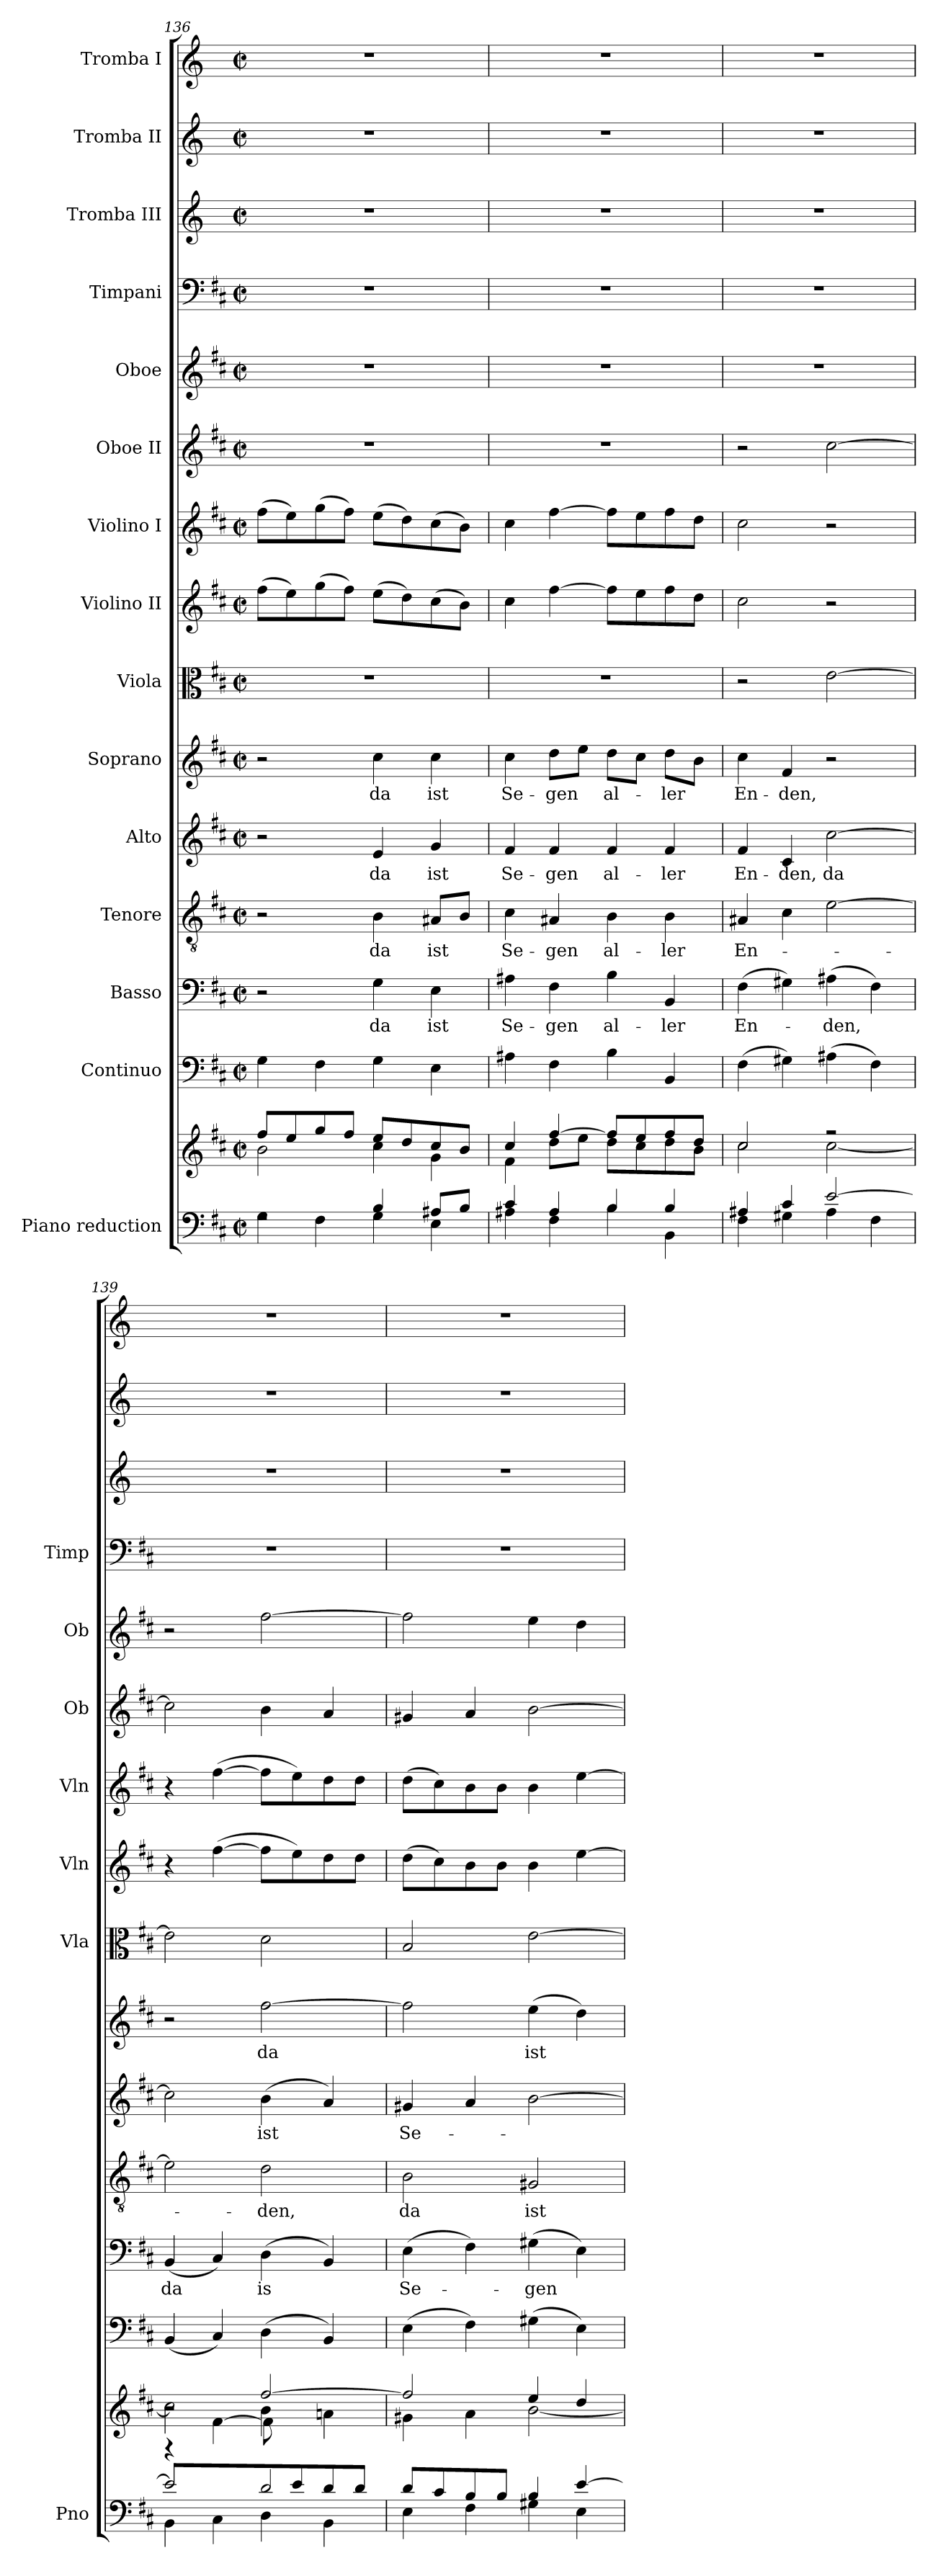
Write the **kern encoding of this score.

**kern	**kern	**kern	**kern	**text	**kern	**text	**kern	**text	**kern	**text	**kern	**kern	**kern	**kern	**kern	**kern	**kern	**kern	**kern
*part15	*part15	*part14	*part13	*part13	*part12	*part12	*part11	*part11	*part10	*part10	*part9	*part8	*part7	*part6	*part5	*part4	*part3	*part2	*part1
*staff16	*staff15	*staff14	*staff13	*staff13	*staff12	*staff12	*staff11	*staff11	*staff10	*staff10	*staff9	*staff8	*staff7	*staff6	*staff5	*staff4	*staff3	*staff2	*staff1
*I"Piano reduction	*	*I"Continuo	*I"Basso	*	*I"Tenore	*	*I"Alto	*	*I"Soprano	*	*I"Viola	*I"Violino II	*I"Violino I	*I"Oboe II	*I"Oboe	*I"Timpani	*I"Tromba III	*I"Tromba II	*I"Tromba I
*I'Pno	*	*	*	*	*	*	*	*	*	*	*I'Vla	*I'Vln	*I'Vln	*I'Ob	*I'Ob	*I'Timp	*	*	*
*clefF4	*clefG2	*clefF4	*clefF4	*	*clefGv2	*	*clefG2	*	*clefG2	*	*clefC3	*clefG2	*clefG2	*clefG2	*clefG2	*clefF4	*clefG2	*clefG2	*clefG2
*	*	*	*	*	*	*	*	*	*	*	*	*	*	*	*	*	*ITrd-1c-2	*ITrd-1c-2	*ITrd-1c-2
*k[f#c#]	*k[f#c#]	*k[f#c#]	*k[f#c#]	*	*k[f#c#]	*	*k[f#c#]	*	*k[f#c#]	*	*k[f#c#]	*k[f#c#]	*k[f#c#]	*k[f#c#]	*k[f#c#]	*k[f#c#]	*k[f#c#]	*k[f#c#]	*k[f#c#]
*M2/2	*M2/2	*M2/2	*M2/2	*	*M2/2	*	*M2/2	*	*M2/2	*	*M2/2	*M2/2	*M2/2	*M2/2	*M2/2	*M2/2	*M2/2	*M2/2	*M2/2
*met(c|)	*met(c|)	*met(c|)	*met(c|)	*	*met(c|)	*	*met(c|)	*	*met(c|)	*	*met(c|)	*met(c|)	*met(c|)	*met(c|)	*met(c|)	*met(c|)	*met(c|)	*met(c|)	*met(c|)
=136	=136	=136	=136	=136	=136	=136	=136	=136	=136	=136	=136	=136	=136	=136	=136	=136	=136	=136	=136
*^	*^	*	*	*	*	*	*	*	*	*	*	*	*	*	*	*	*	*	*
2rF	4G\	8ff#/L	2b\	4G\	2r	.	2r	.	2r	.	2r	.	1r	(>8ff#\L	(>8ff#\L	1r	1r	1r	1r	1r	1r
.	.	8ee/	.	.	.	.	.	.	.	.	.	.	.	8ee\)	8ee\)	.	.	.	.	.	.
.	4F#\	8gg/	.	4F#\	.	.	.	.	.	.	.	.	.	(>8gg\	(>8gg\	.	.	.	.	.	.
.	.	8ff#/J	.	.	.	.	.	.	.	.	.	.	.	8ff#\J)	8ff#\J)	.	.	.	.	.	.
!	!	!	!	!	!	!LO:LY:b	!	!LO:LY:b	!	!LO:LY:b	!	!LO:LY:b	!	!	!	!	!	!	!	!	!
4B/	4G\	8ee/L	4cc#\	4G\	4G\	da	4B\	da	4e/	da	4cc#\	da	.	(>8ee\L	(>8ee\L	.	.	.	.	.	.
.	.	8dd/	.	.	.	.	.	.	.	.	.	.	.	8dd\)	8dd\)	.	.	.	.	.	.
!	!	!	!	!	!	!LO:LY:b	!	!LO:LY:b	!	!LO:LY:b	!	!LO:LY:b	!	!	!	!	!	!	!	!	!
8A#X/L	4E\	8cc#/	4g\	4E\	4E\	ist	8A#X/L	ist	4g/	ist	4cc#\	ist	.	(>8cc#\	(>8cc#\	.	.	.	.	.	.
8B/J	.	8b/J	.	.	.	.	8B/J	.	.	.	.	.	.	8b\J)	8b\J)	.	.	.	.	.	.
!!LO:PB:g=z
=137	=137	=137	=137	=137	=137	=137	=137	=137	=137	=137	=137	=137	=137	=137	=137	=137	=137	=137	=137	=137	=137
!	!	!	!	!	!	!LO:LY:b	!	!LO:LY:b	!	!LO:LY:b	!	!LO:LY:b	!	!	!	!	!	!	!	!	!
4c#/	4A#X\	4cc#/	4f#\	4A#X\	4A#X\	Se-	4c#\	Se-	4f#/	Se-	4cc#\	Se-	1r	4cc#\	4cc#\	1r	1r	1r	1r	1r	1r
!	!	!	!	!	!	!LO:LY:b	!	!LO:LY:b	!	!LO:LY:b	!	!LO:LY:b	!	!	!	!	!	!	!	!	!
4A#/	4F#\	[4ff#/	8dd\L	4F#\	4F#\	-gen	4A#X/	-gen	4f#/	-gen	8dd\L	-gen	.	[4ff#\	[4ff#\	.	.	.	.	.	.
.	.	.	8ee\J	.	.	.	.	.	.	.	8ee\J	.	.	.	.	.	.	.	.	.	.
!	!	!	!	!	!	!LO:LY:b	!	!LO:LY:b	!	!LO:LY:b	!	!LO:LY:b	!	!	!	!	!	!	!	!	!
4B/	4B\	8ff#/L]	8dd\L	4B\	4B\	al-	4B\	al-	4f#/	al-	8dd\L	al-	.	8ff#\L]	8ff#\L]	.	.	.	.	.	.
.	.	8ee/	8cc#\	.	.	.	.	.	.	.	8cc#\J	.	.	8ee\	8ee\	.	.	.	.	.	.
!	!	!	!	!	!	!LO:LY:b	!	!LO:LY:b	!	!LO:LY:b	!	!LO:LY:b	!	!	!	!	!	!	!	!	!
4B/	4BB\	8ff#/	8dd\	4BB/	4BB/	-ler	4B\	-ler	4f#/	-ler	8dd\L	-ler	.	8ff#\	8ff#\	.	.	.	.	.	.
.	.	8dd/J	8b\J	.	.	.	.	.	.	.	8b\J	.	.	8dd\J	8dd\J	.	.	.	.	.	.
=138	=138	=138	=138	=138	=138	=138	=138	=138	=138	=138	=138	=138	=138	=138	=138	=138	=138	=138	=138	=138	=138
!	!	!	!	!	!	!LO:LY:b	!	!LO:LY:b	!	!LO:LY:b	!	!LO:LY:b	!	!	!	!	!	!	!	!	!
4A#X/	4F#\	2cc#/	2cc#\	(>4F#\	(>4F#\	En-	4A#X/	En-	4f#/	En-	4cc#\	En-	2r	2cc#\	2cc#\	2r	1r	1r	1r	1r	1r
!	!	!	!	!	!	!	!	!	!	!LO:LY:b	!	!LO:LY:b	!	!	!	!	!	!	!	!	!
4c#/	4G#X\	.	.	4G#X\)	4G#X\)	.	4c#\	.	4c#/	-den,	4f#/	-den,	.	.	.	.	.	.	.	.	.
!	!	!	!	!	!	!LO:LY:b	!	!	!	!LO:LY:b	!	!	!	!	!	!	!	!	!	!	!
[2e/	4A#\	2r	[2cc#\	(>4A#X\	(>4A#X\	-den,	[2e\	.	[2cc#\	da	2r	.	[2e\	2r	2r	[2cc#\	.	.	.	.	.
.	4F#\	.	.	4F#\)	4F#\)	.	.	.	.	.	.	.	.	.	.	.	.	.	.	.	.
=139	=139	=139	=139	=139	=139	=139	=139	=139	=139	=139	=139	=139	=139	=139	=139	=139	=139	=139	=139	=139	=139
*	*^	*^	*^	*	*	*	*	*	*	*	*	*	*	*	*	*	*	*	*	*	*
!	!	!	!	!	!	!	!	!	!LO:LY:b	!	!	!	!	!	!	!	!	!	!	!	!	!	!	!
2ryy	2e/]	4BB\	2r	2cc#\]	4rF	2ryy	(<4BB/	(<4BB/	da	2e\]	.	2cc#\]	.	2r	.	2e\]	4r	4r	2cc#\]	2r	1r	1r	1r	1r
.	.	4C#\	.	.	[4f#\	.	4C#/)	4C#/)	.	.	.	.	.	.	.	.	(>[4ff#\	(>[4ff#\	.	.	.	.	.	.
!	!	!	!	!	!	!	!	!	!LO:LY:b	!	!LO:LY:b	!	!LO:LY:b	!	!LO:LY:b	!	!	!	!	!	!	!	!	!
2d/	8ryy	4D\	[2ff#/	4b\	2ryy	8f#\L]	(>4D\	(>4D\	is	2d\	-den,	(>4b\	ist	[2ff#\	da	2d\	8ff#\L]	8ff#\L]	4b\	[2ff#\	.	.	.	.
.	8e/	.	.	.	.	4.ryy	.	.	.	.	.	.	.	.	.	.	8ee\)	8ee\)	.	.	.	.	.	.
.	8d/	4BB\	.	4an\	.	.	4BB/)	4BB/)	.	.	.	4a/)	.	.	.	.	8dd\	8dd\	4a/	.	.	.	.	.
.	8d/J	.	.	.	.	.	.	.	.	.	.	.	.	.	.	.	8dd\J	8dd\J	.	.	.	.	.	.
*	*v	*v	*	*	*	*	*	*	*	*	*	*	*	*	*	*	*	*	*	*	*	*	*	*
*	*	*	*v	*v	*v	*	*	*	*	*	*	*	*	*	*	*	*	*	*	*	*	*	*
=140	=140	=140	=140	=140	=140	=140	=140	=140	=140	=140	=140	=140	=140	=140	=140	=140	=140	=140	=140	=140	=140
!	!	!	!	!	!	!LO:LY:b	!	!LO:LY:b	!	!LO:LY:b	!	!	!	!	!	!	!	!	!	!	!
8d/L	4E\	2ff#/]	4g#X\	(>4E\	(>4E\	Se-	2B\	da	4g#X/	Se-	2ff#\]	.	2B/	(>8dd\L	(>8dd\L	4g#X/	2ff#\]	1r	1r	1r	1r
8c#/	.	.	.	.	.	.	.	.	.	.	.	.	.	8cc#\)	8cc#\)	.	.	.	.	.	.
8B/	4F#\	.	4a\	4F#\)	4F#\)	.	.	.	4a/	.	.	.	.	8b\	8b\	4a/	.	.	.	.	.
8B/J	.	.	.	.	.	.	.	.	.	.	.	.	.	8b\J	8b\J	.	.	.	.	.	.
!	!	!	!	!	!	!LO:LY:b	!	!LO:LY:b	!	!	!	!LO:LY:b	!	!	!	!	!	!	!	!	!
4B/	4G#X\	4ee/	[2b\	(>4G#X\	(>4G#X\	-gen	2G#X/	ist	[2b\	.	(>4ee\	ist	[2e\	4b\	4b\	[2b\	4ee\	.	.	.	.
[4e/	4E\	4dd/	.	4E\)	4E\)	.	.	.	.	.	4dd\)	.	.	[4ee\	[4ee\	.	4dd\	.	.	.	.
*v	*v	*	*	*	*	*	*	*	*	*	*	*	*	*	*	*	*	*	*	*	*
*	*v	*v	*	*	*	*	*	*	*	*	*	*	*	*	*	*	*	*	*	*
=	=	=	=	=	=	=	=	=	=	=	=	=	=	=	=	=	=	=	=
*-	*-	*-	*-	*-	*-	*-	*-	*-	*-	*-	*-	*-	*-	*-	*-	*-	*-	*-	*-
